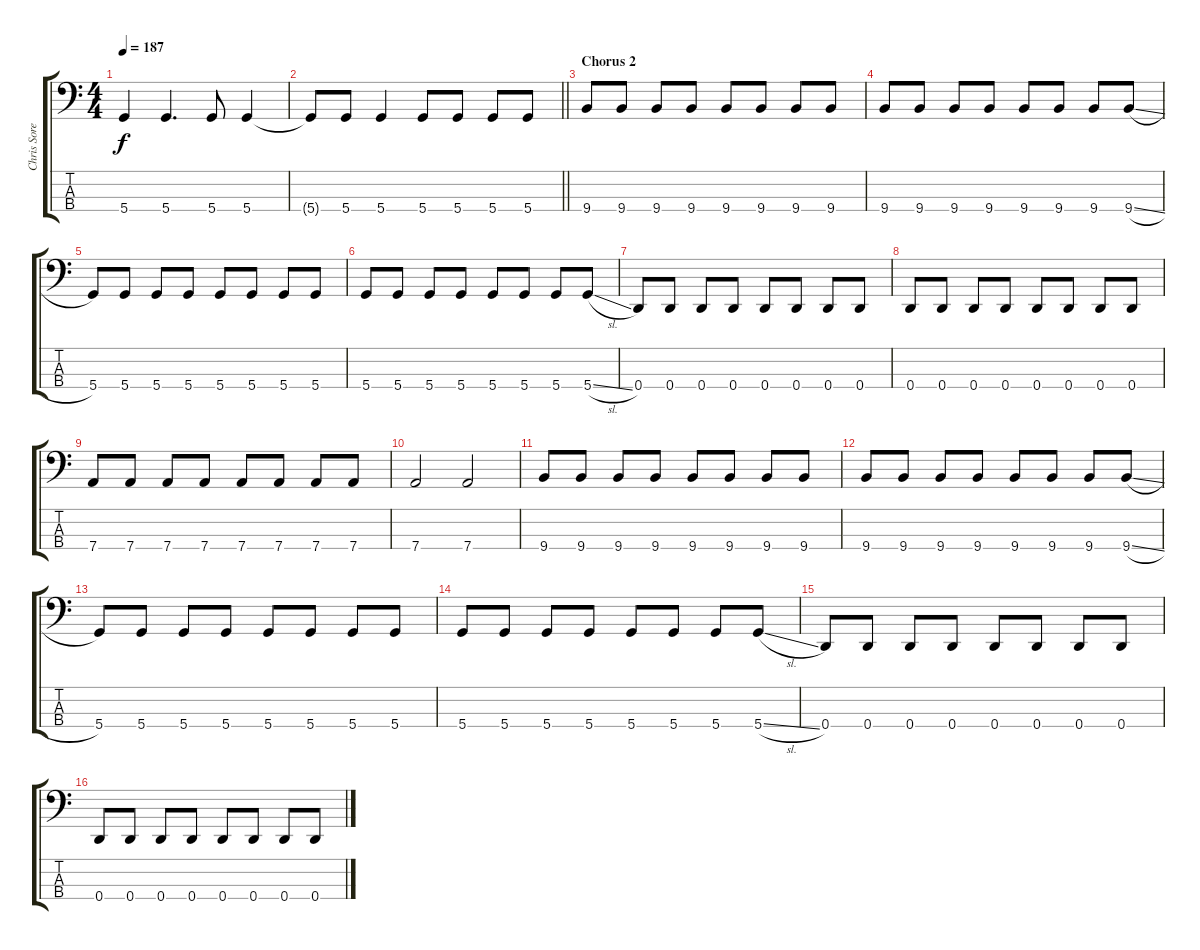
\track ("Chris Sorenson" "Chris Sore") {instrument electricbassfinger}
\staff {score tabs}
\tuning (F2 C2 G1 D1) {hide}
\ts (4 4)
\tempo 187
\clef f4
\ks c
5.4.4{dy f} 5.4.4{d} 5.4.8 5.4.4 |
\barLineRight lightlight
5.4{t}.8 5.4.8 5.4.4 5.4.8 5.4.8 5.4.8 5.4.8 |
\section ("" "Chorus 2")
9.4.8 9.4.8 9.4.8 9.4.8 9.4.8 9.4.8 9.4.8 9.4.8 |
9.4.8 9.4.8 9.4.8 9.4.8 9.4.8 9.4.8 9.4.8 9.4{sl}.8 |
5.4.8 5.4.8 5.4.8 5.4.8 5.4.8 5.4.8 5.4.8 5.4.8 |
5.4.8 5.4.8 5.4.8 5.4.8 5.4.8 5.4.8 5.4.8 5.4{sl}.8 |
0.4.8 0.4.8 0.4.8 0.4.8 0.4.8 0.4.8 0.4.8 0.4.8 |
0.4.8 0.4.8 0.4.8 0.4.8 0.4.8 0.4.8 0.4.8 0.4.8 |
7.4.8 7.4.8 7.4.8 7.4.8 7.4.8 7.4.8 7.4.8 7.4.8 |
7.4.2 7.4.2 |
9.4.8 9.4.8 9.4.8 9.4.8 9.4.8 9.4.8 9.4.8 9.4.8 |
9.4.8 9.4.8 9.4.8 9.4.8 9.4.8 9.4.8 9.4.8 9.4{sl}.8 |
5.4.8 5.4.8 5.4.8 5.4.8 5.4.8 5.4.8 5.4.8 5.4.8 |
5.4.8 5.4.8 5.4.8 5.4.8 5.4.8 5.4.8 5.4.8 5.4{sl}.8 |
0.4.8 0.4.8 0.4.8 0.4.8 0.4.8 0.4.8 0.4.8 0.4.8 |
0.4.8 0.4.8 0.4.8 0.4.8 0.4.8 0.4.8 0.4.8 0.4.8
